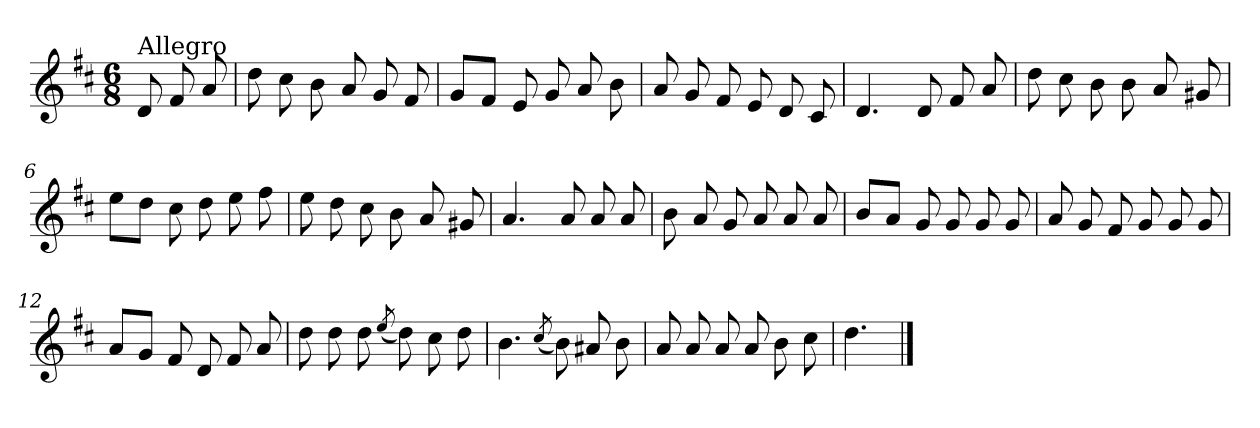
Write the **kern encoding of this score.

**kern
*part1
*staff1
*clefG2
*k[f#c#]
*D:
*M6/8
=
!LO:TX:a:t=Allegro
8d/
8f#/
8a/
=1
8dd\
8cc#\
8b\
8a/
8g/
8f#/
=2
8g/L
8f#/J
8e/
8g/
8a/
8b\
=3
8a/
8g/
8f#/
8e/
8d/
8c#/
=4
4.d/
8d/
8f#/
8a/
!!LO:LB:g=z
=5
8dd\
8cc#\
8b\
8b\
8a/
8g#X/
=6
8ee\L
8dd\J
8cc#\
8dd\
8ee\
8ff#\
=7
8ee\
8dd\
8cc#\
8b\
8a/
8g#X/
=8
4.a/
8a/
8a/
8a/
=9
8b\
8a/
8g/
8a/
8a/
8a/
=10
8b/L
8a/J
8g/
8g/
8g/
8g/
!!LO:LB:g=z
=11
8a/
8g/
8f#/
8g/
8g/
8g/
=12
8a/L
8g/J
8f#/
8d/
8f#/
8a/
=13
8dd\
8dd\
8dd\
(<8qee/
8dd\)
8cc#\
8dd\
=14
4.b\
(<8qcc#/
8b\)
8a#X/
8b\
=15
8a/
8a/
8a/
8a/
8b\
8cc#\
=16
4.dd\
==
*-
